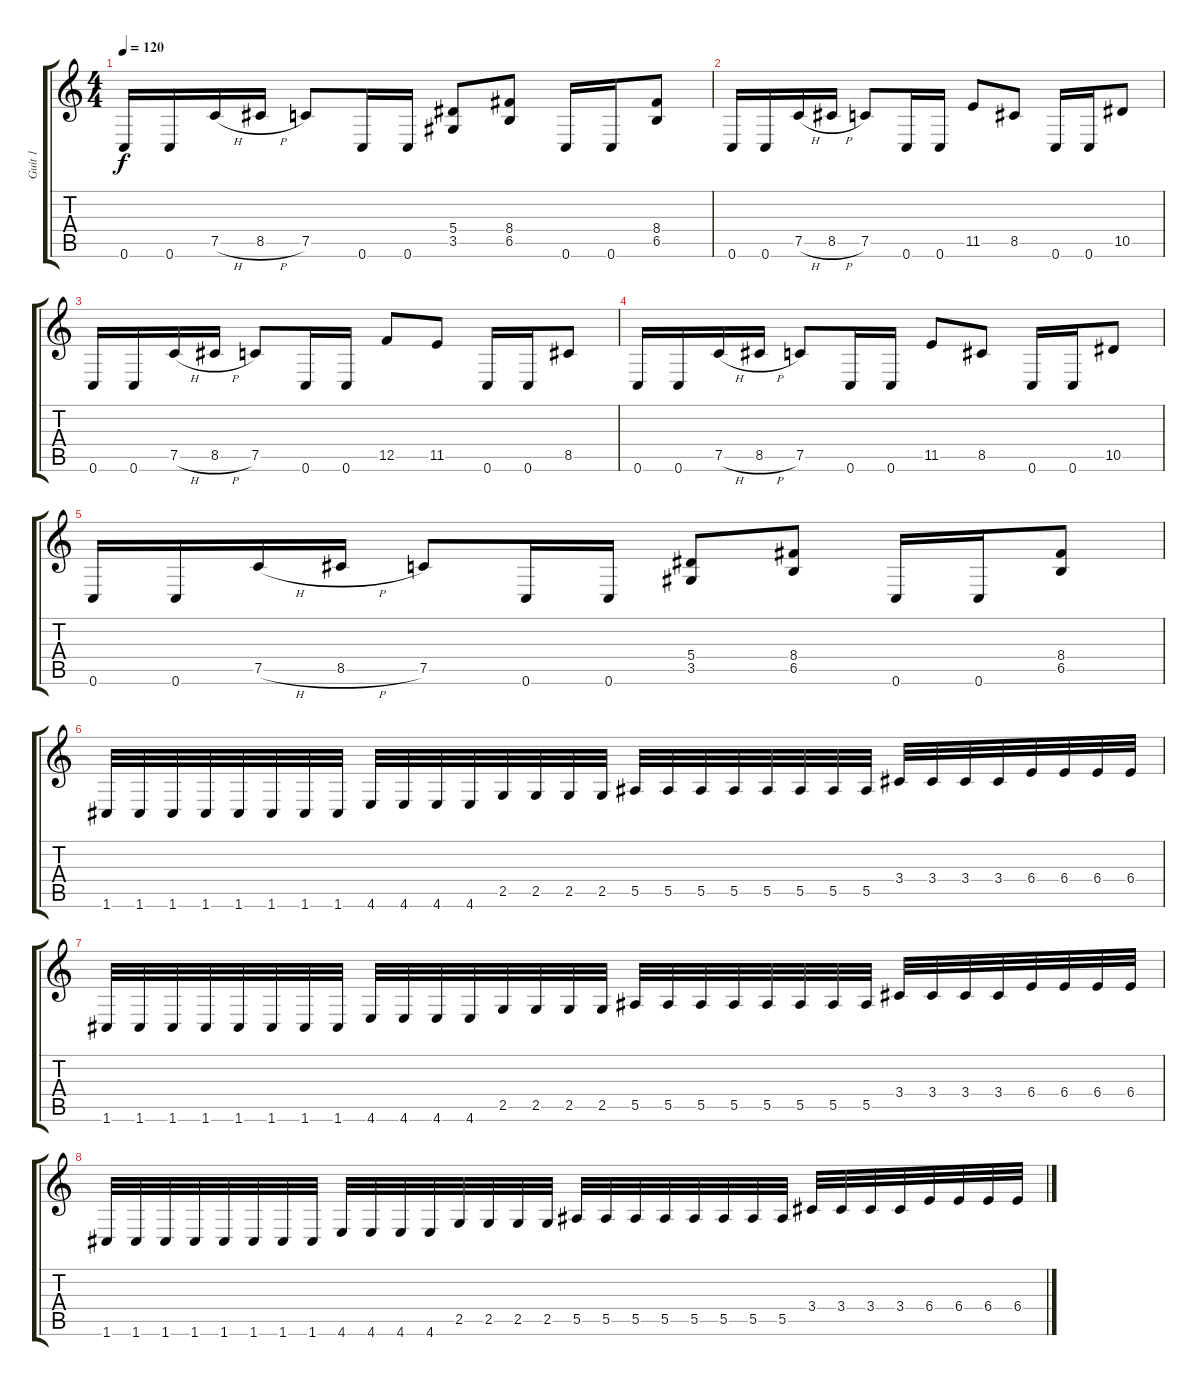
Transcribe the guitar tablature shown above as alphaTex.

\track ("Guit 1" "Guit 1") {instrument distortionguitar}
\staff {score tabs}
\tuning (C4 G3 Eb3 Bb2 F2 C2) {hide}
\ts (4 4)
\tempo 120
\clef g2
\ks c
0.6.16{dy f} 0.6.16 7.5{h}.16 8.5{h}.16 7.5.8 0.6.16 0.6.16 (5.4 3.5).8 (8.4 6.5).8 0.6.16 0.6.16 (8.4 6.5).8 |
0.6.16 0.6.16 7.5{h}.16 8.5{h}.16 7.5.8 0.6.16 0.6.16 11.5.8 8.5.8 0.6.16 0.6.16 10.5.8 |
0.6.16 0.6.16 7.5{h}.16 8.5{h}.16 7.5.8 0.6.16 0.6.16 12.5.8 11.5.8 0.6.16 0.6.16 8.5.8 |
0.6.16 0.6.16 7.5{h}.16 8.5{h}.16 7.5.8 0.6.16 0.6.16 11.5.8 8.5.8 0.6.16 0.6.16 10.5.8 |
0.6.16 0.6.16 7.5{h}.16 8.5{h}.16 7.5.8 0.6.16 0.6.16 (5.4 3.5).8 (8.4 6.5).8 0.6.16 0.6.16 (8.4 6.5).8 |
1.6.32 1.6.32 1.6.32 1.6.32 1.6.32 1.6.32 1.6.32 1.6.32 4.6.32 4.6.32 4.6.32 4.6.32 2.5.32 2.5.32 2.5.32 2.5.32 5.5.32 5.5.32 5.5.32 5.5.32 5.5.32 5.5.32 5.5.32 5.5.32 3.4.32 3.4.32 3.4.32 3.4.32 6.4.32 6.4.32 6.4.32 6.4.32 |
1.6.32 1.6.32 1.6.32 1.6.32 1.6.32 1.6.32 1.6.32 1.6.32 4.6.32 4.6.32 4.6.32 4.6.32 2.5.32 2.5.32 2.5.32 2.5.32 5.5.32 5.5.32 5.5.32 5.5.32 5.5.32 5.5.32 5.5.32 5.5.32 3.4.32 3.4.32 3.4.32 3.4.32 6.4.32 6.4.32 6.4.32 6.4.32 |
1.6.32 1.6.32 1.6.32 1.6.32 1.6.32 1.6.32 1.6.32 1.6.32 4.6.32 4.6.32 4.6.32 4.6.32 2.5.32 2.5.32 2.5.32 2.5.32 5.5.32 5.5.32 5.5.32 5.5.32 5.5.32 5.5.32 5.5.32 5.5.32 3.4.32 3.4.32 3.4.32 3.4.32 6.4.32 6.4.32 6.4.32 6.4.32
